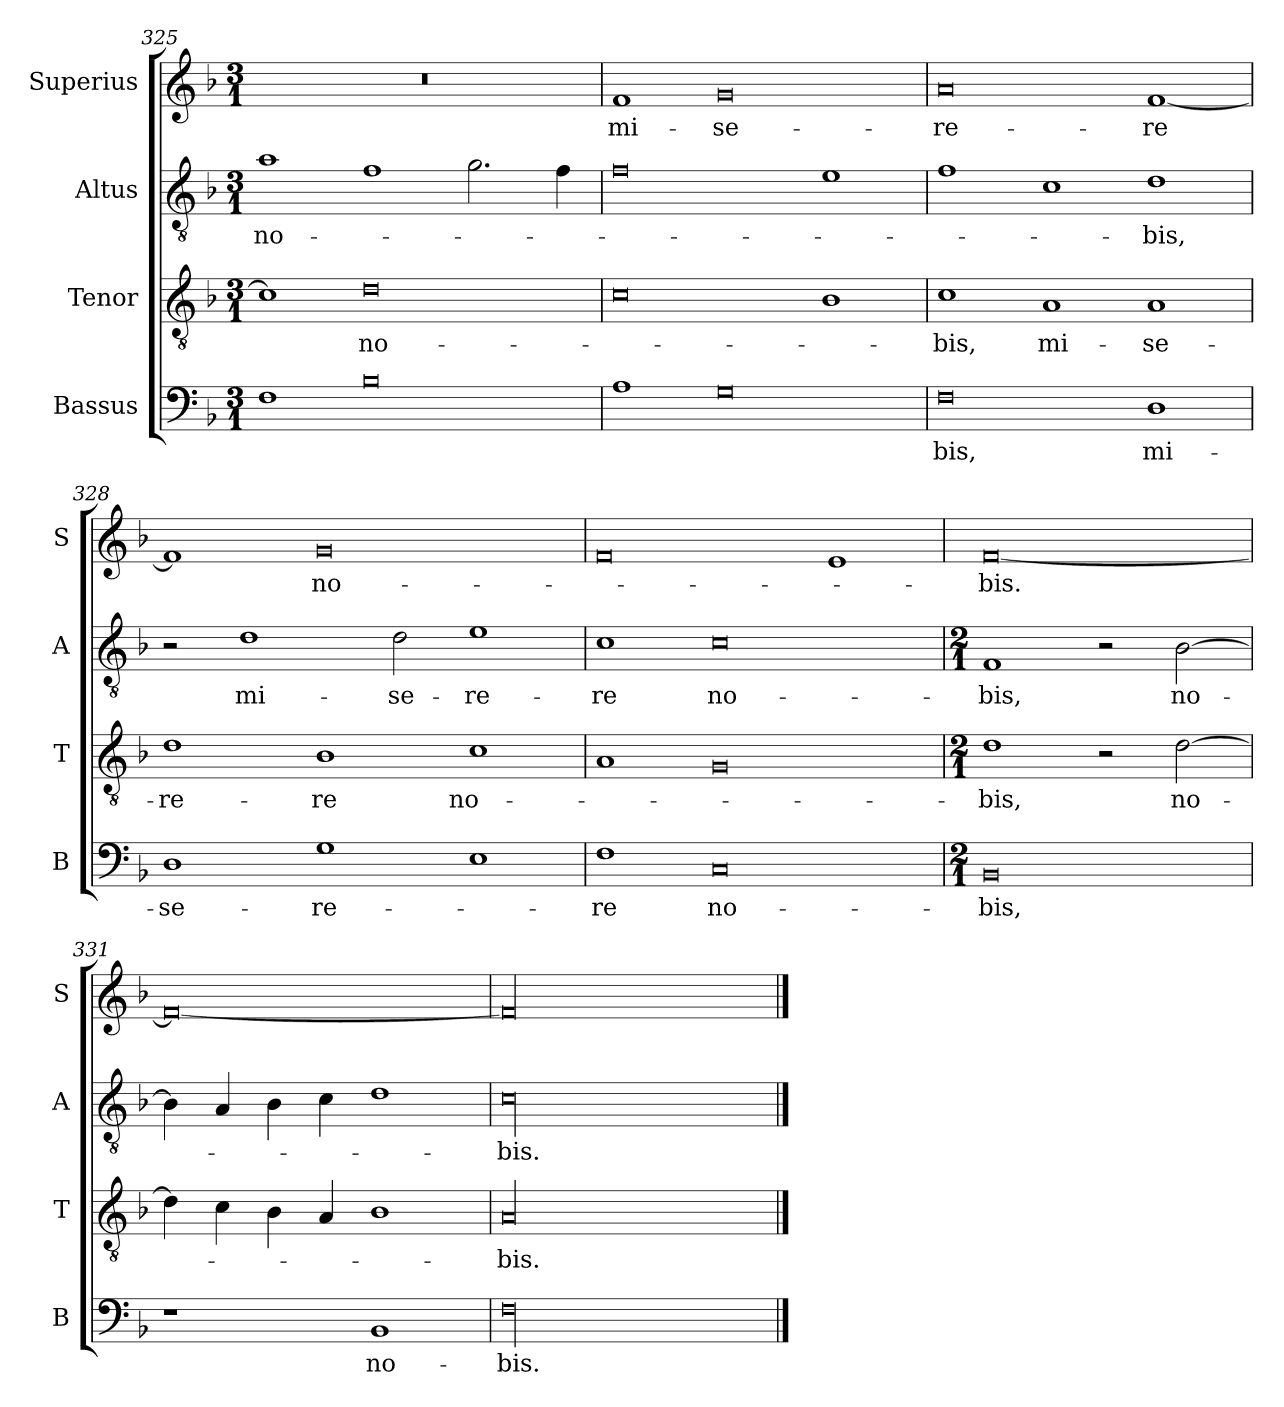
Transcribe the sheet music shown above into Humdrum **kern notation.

**kern	**text	**kern	**text	**kern	**text	**kern	**text
*part4	*part4	*part3	*part3	*part2	*part2	*part1	*part1
*staff4	*staff4	*staff3	*staff3	*staff2	*staff2	*staff1	*staff1
*I"Bassus	*	*I"Tenor	*	*I"Altus	*	*I"Superius	*
*I'B	*	*I'T	*	*I'A	*	*I'S	*
*clefF4	*	*clefGv2	*	*clefGv2	*	*clefG2	*
*k[b-]	*	*k[b-]	*	*k[b-]	*	*k[b-]	*
*F:	*	*F:	*	*F:	*	*F:	*
*M3/1	*	*M3/1	*	*M3/1	*	*M3/1	*
=325	=325	=325	=325	=325	=325	=325	=325
1F	.	1c]	.	1a	no-	0.r	.
0B-	.	0d	no-	1f	.	.	.
.	.	.	.	2.g	.	.	.
.	.	.	.	4f	.	.	.
=326	=326	=326	=326	=326	=326	=326	=326
1A	.	0c	.	0f	.	1f	mi-
0G	.	.	.	.	.	0g	-se-
.	.	1B-	.	1e	.	.	.
=327	=327	=327	=327	=327	=327	=327	=327
0F	-bis,	1c	-bis,	1f	.	0a	-re-
.	.	1A	mi-	1c	.	.	.
1D	mi-	1A	-se-	1d	-bis,	[1f	-re
=328	=328	=328	=328	=328	=328	=328	=328
1D	-se-	1d	-re-	2r	.	1f]	.
.	.	.	.	1d	mi-	.	.
1G	-re-	1B-	-re	.	.	0g	no-
.	.	.	.	2d	-se-	.	.
1E	.	1c	no-	1e	-re-	.	.
=329	=329	=329	=329	=329	=329	=329	=329
1F	-re	1A	.	1c	-re	0f	.
0C	no-	0G	.	0c	no-	.	.
.	.	.	.	.	.	1e	.
=330	=330	=330	=330	=330	=330	=330	=330
*M2/1	*	*M2/1	*	*M2/1	*	*	*
0BB-	-bis,	1d	-bis,	1F	-bis,	[0f	-bis.
.	.	2r	.	2r	.	.	.
.	.	[2d	no-	[2B-	no-	.	.
=331	=331	=331	=331	=331	=331	=331	=331
1r	.	4d]	.	4B-]	.	0f_	.
.	.	4c	.	4A	.	.	.
.	.	4B-	.	4B-	.	.	.
.	.	4A	.	4c	.	.	.
1BB-	no-	1B-	.	1d	.	.	.
=332	=332	=332	=332	=332	=332	=332	=332
00F	-bis.	00A	-bis.	00c	-bis.	00f]	.
==	==	==	==	==	==	==	==
*-	*-	*-	*-	*-	*-	*-	*-
